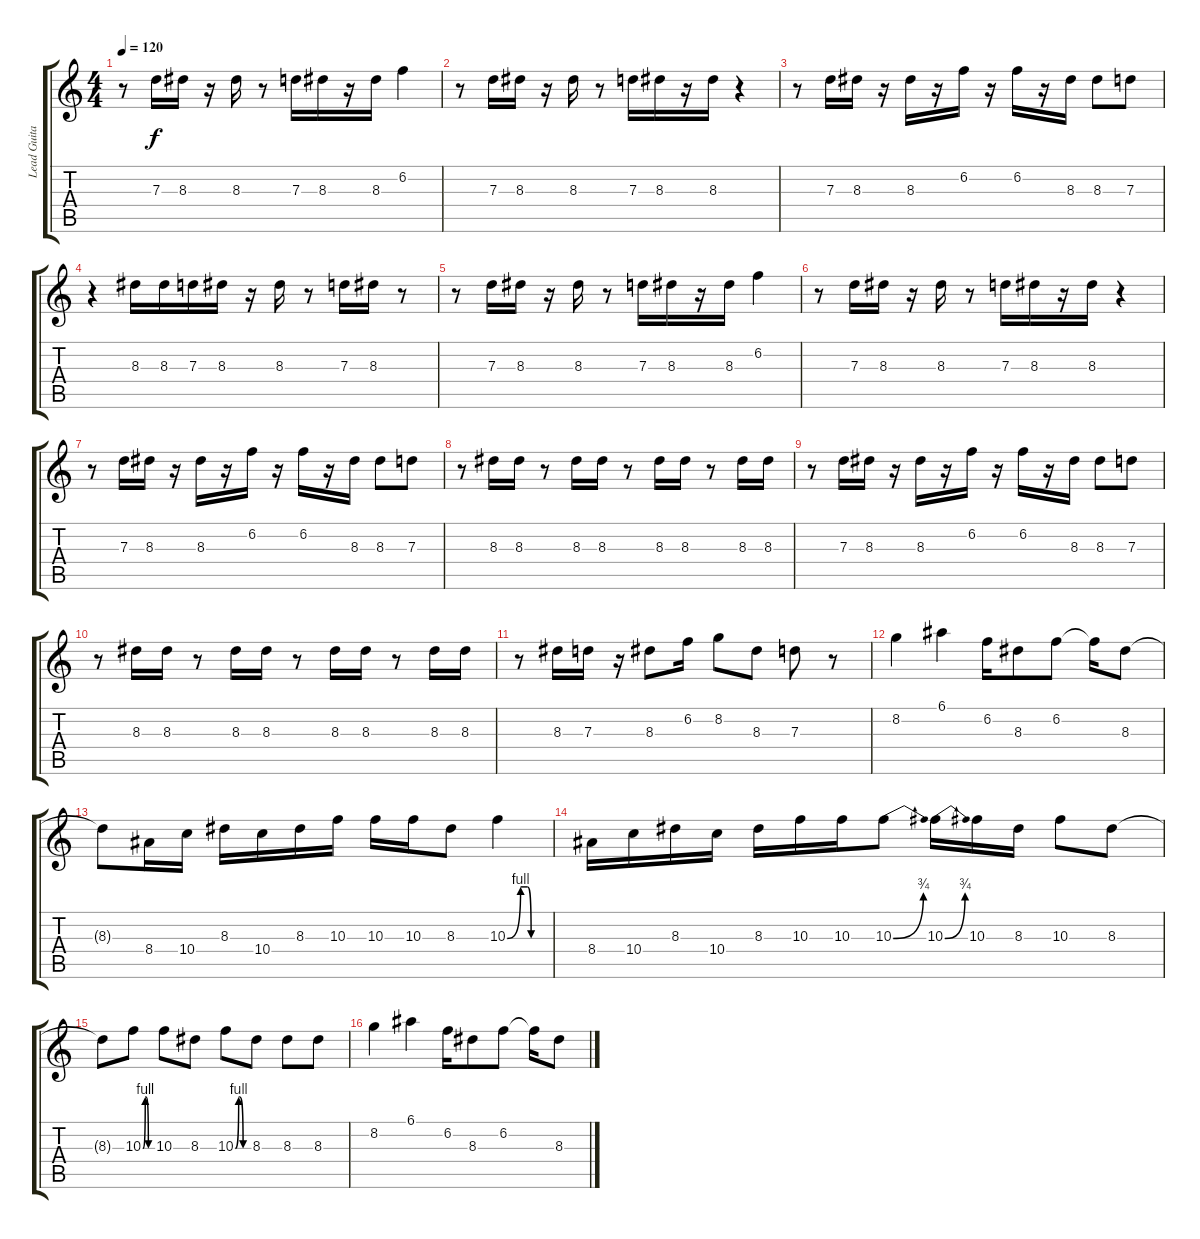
\track ("Lead Guitar" "Lead Guita") {instrument distortionguitar}
\staff {score tabs}
\tuning (E4 B3 G3 D3 A2 E2) {hide}
\ts (4 4)
\tempo 120
\clef g2
\ks c
r.8{dy f} 7.3.16 8.3.16 r.16 8.3.16 r.8 7.3.16 8.3.16 r.16 8.3.16 6.2.4 |
r.8 7.3.16 8.3.16 r.16 8.3.16 r.8 7.3.16 8.3.16 r.16 8.3.16 r.4 |
r.8 7.3.16 8.3.16 r.16 8.3.16 r.16 6.2.16 r.16 6.2.16 r.16 8.3.16 8.3.8 7.3.8 |
r.4 8.3.16 8.3.16 7.3.16 8.3.16 r.16 8.3.16 r.8 7.3.16 8.3.16 r.8 |
r.8 7.3.16 8.3.16 r.16 8.3.16 r.8 7.3.16 8.3.16 r.16 8.3.16 6.2.4 |
r.8 7.3.16 8.3.16 r.16 8.3.16 r.8 7.3.16 8.3.16 r.16 8.3.16 r.4 |
r.8 7.3.16 8.3.16 r.16 8.3.16 r.16 6.2.16 r.16 6.2.16 r.16 8.3.16 8.3.8 7.3.8 |
r.8 8.3.16 8.3.16 r.8 8.3.16 8.3.16 r.8 8.3.16 8.3.16 r.8 8.3.16 8.3.16 |
r.8 7.3.16 8.3.16 r.16 8.3.16 r.16 6.2.16 r.16 6.2.16 r.16 8.3.16 8.3.8 7.3.8 |
r.8 8.3.16 8.3.16 r.8 8.3.16 8.3.16 r.8 8.3.16 8.3.16 r.8 8.3.16 8.3.16 |
r.8 8.3.16 7.3.16 r.16 8.3.8 6.2.16 8.2.8 8.3.8 7.3.8 r.8 |
8.2.4 6.1.4 6.2.16 8.3.8 6.2.8 6.2{t}.16 8.3.8 |
8.3{t}.8 8.4.16 10.4.16 8.3.16 10.4.16 8.3.16 10.3.16 10.3.16 10.3.16 8.3.8 10.3{be (custom 0 0 19 4 29 4 34 0 44 0 60 0)}.4 |
8.4.16 10.4.16 8.3.16 10.4.16 8.3.16 10.3.16 10.3.16 10.3{be (bend 0 0 60 3)}.8 10.3{be (bend 0 0 60 3)}.16 10.3.16 8.3.16 10.3.8 8.3.8 |
8.3{t}.8 10.3{be (custom 0 0 15 4 20 4 35 0 60 0)}.8 10.3.8 8.3.8 10.3{be (custom 0 0 15 4 20 4 35 0 60 0)}.8 8.3.8 8.3.8 8.3.8 |
8.2.4 6.1.4 6.2.16 8.3.8 6.2.8 6.2{t}.16 8.3.8
